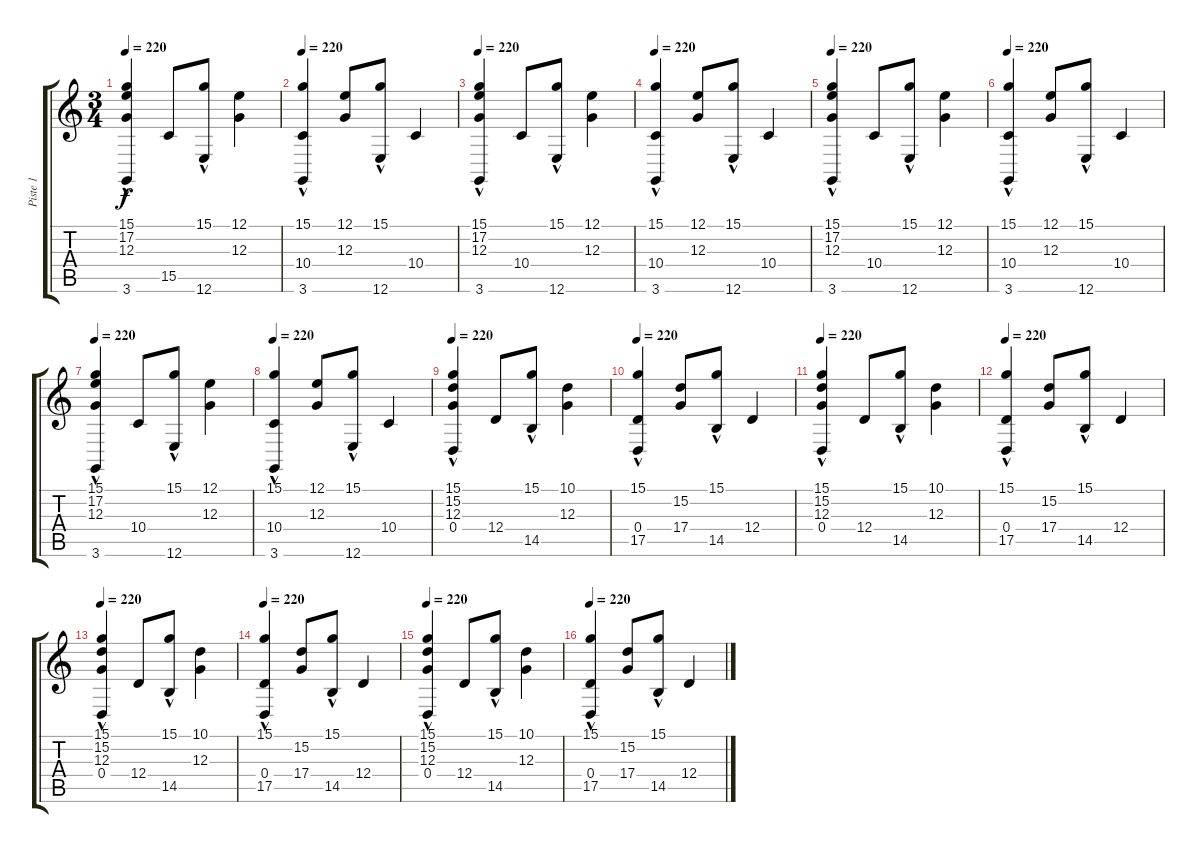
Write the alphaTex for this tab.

\track ("Piste 1" "Piste 1") {instrument harpsichord}
\staff {score tabs}
\tuning (E4 B3 G3 D3 A2 E2) {hide}
\ts (3 4)
\tempo 220
\clef g2
\ks c
(15.1{hac} 17.2 12.3 3.6{hac}).4{dy f} 15.5.8 (15.1{hac} 12.6{hac}).8 (12.1 12.3).4 |
\tempo 220
(15.1{hac} 10.4 3.6{hac}).4 (12.1 12.3).8 (15.1{hac} 12.6{hac}).8 10.4.4 |
\tempo 220
(15.1{hac} 17.2 12.3 3.6{hac}).4 10.4.8 (15.1{hac} 12.6{hac}).8 (12.1 12.3).4 |
\tempo 220
(15.1{hac} 10.4 3.6{hac}).4 (12.1 12.3).8 (15.1{hac} 12.6{hac}).8 10.4.4 |
\tempo 220
(15.1{hac} 17.2 12.3 3.6{hac}).4 10.4.8 (15.1{hac} 12.6{hac}).8 (12.1 12.3).4 |
\tempo 220
(15.1{hac} 10.4 3.6{hac}).4 (12.1 12.3).8 (15.1{hac} 12.6{hac}).8 10.4.4 |
\tempo 220
(15.1{hac} 17.2 12.3 3.6{hac}).4 10.4.8 (15.1{hac} 12.6{hac}).8 (12.1 12.3).4 |
\tempo 220
(15.1{hac} 10.4 3.6{hac}).4 (12.1 12.3).8 (15.1{hac} 12.6{hac}).8 10.4.4 |
\tempo 220
(15.1{hac} 15.2 12.3 0.4{hac}).4 12.4.8 (15.1{hac} 14.5{hac}).8 (10.1 12.3).4 |
\tempo 220
(15.1{hac} 0.4{hac} 17.5).4 (15.2 17.4).8 (15.1{hac} 14.5{hac}).8 12.4.4 |
\tempo 220
(15.1{hac} 15.2 12.3 0.4{hac}).4 12.4.8 (15.1{hac} 14.5{hac}).8 (10.1 12.3).4 |
\tempo 220
(15.1{hac} 0.4{hac} 17.5).4 (15.2 17.4).8 (15.1{hac} 14.5{hac}).8 12.4.4 |
\tempo 220
(15.1{hac} 15.2 12.3 0.4{hac}).4 12.4.8 (15.1{hac} 14.5{hac}).8 (10.1 12.3).4 |
\tempo 220
(15.1{hac} 0.4{hac} 17.5).4 (15.2 17.4).8 (15.1{hac} 14.5{hac}).8 12.4.4 |
\tempo 220
(15.1{hac} 15.2 12.3 0.4{hac}).4 12.4.8 (15.1{hac} 14.5{hac}).8 (10.1 12.3).4 |
\tempo 220
(15.1{hac} 0.4{hac} 17.5).4 (15.2 17.4).8 (15.1{hac} 14.5{hac}).8 12.4.4
